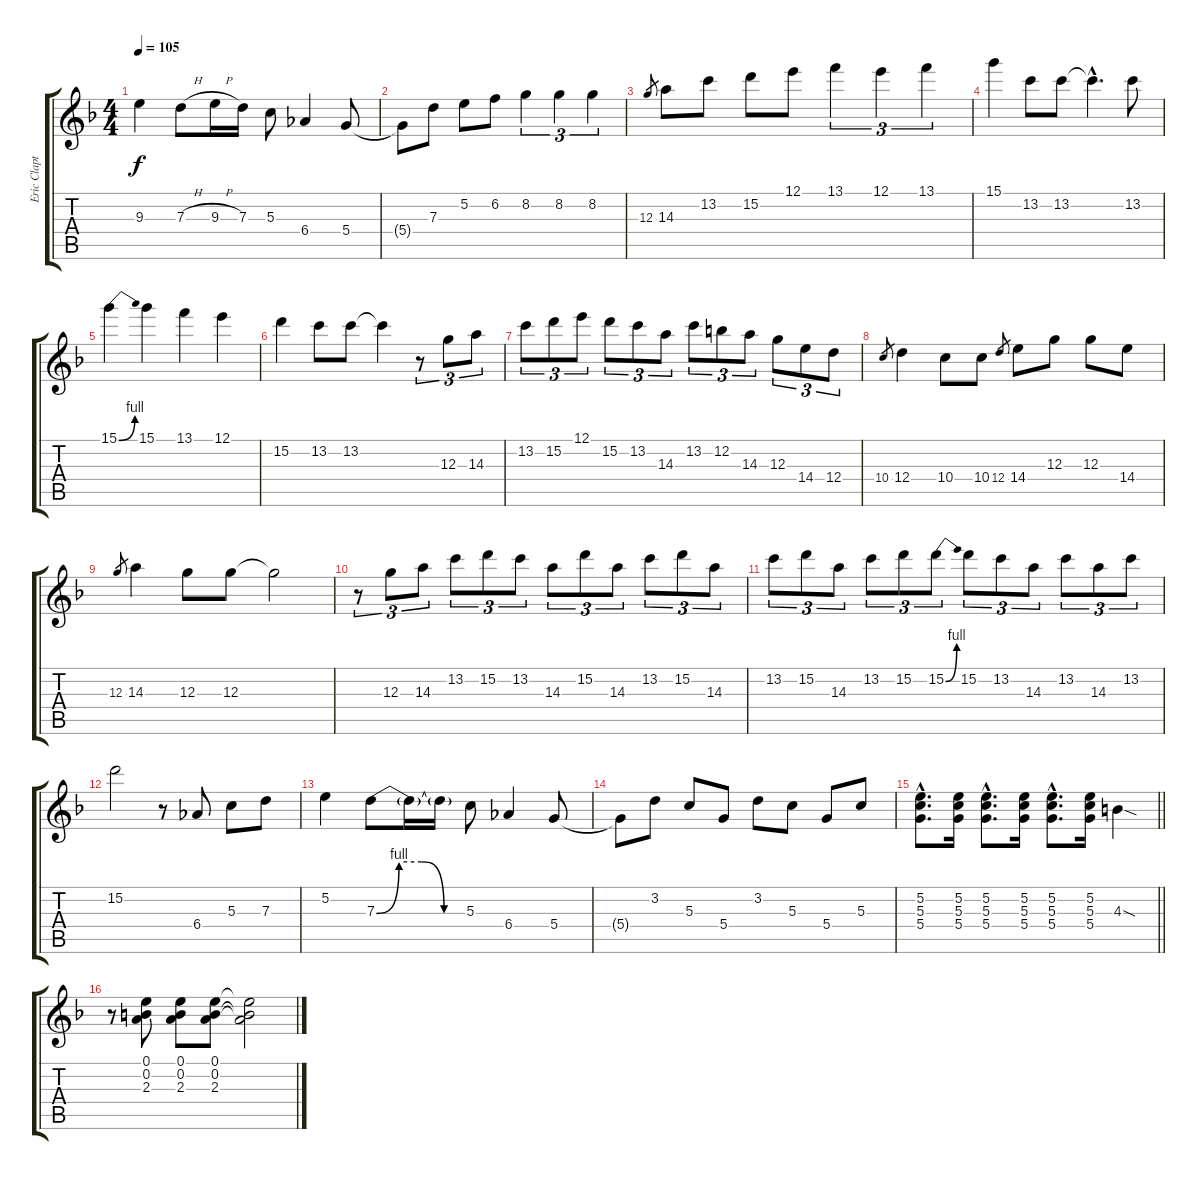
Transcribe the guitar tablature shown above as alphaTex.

\track ("Eric Clapton Guitar I" "Eric Clapt") {instrument overdrivenguitar}
\staff {score tabs}
\tuning (E4 B3 G3 D3 A2 E2) {hide}
\ts (4 4)
\tempo 105
\clef g2
\ks f
9.3.4{dy f} 7.3{h}.8 9.3{h}.16 7.3.16 5.3.8 6.4.4 5.4.8 |
5.4{t}.8 7.3.8 5.2.8 6.2.8 8.2.4{tu (3 2)} 8.2.4{tu (3 2)} 8.2.4{tu (3 2)} |
12.3.8{gr} 14.3.8 13.2.8 15.2.8 12.1.8 13.1.4{tu (3 2)} 12.1.4{tu (3 2)} 13.1.4{tu (3 2)} |
15.1.4 13.2.8 13.2.8 13.2{hac t}.4{d} 13.2.8 |
15.1{be (bend 0 0 60 4)}.4 15.1.4 13.1.4 12.1.4 |
15.2.4 13.2.8 13.2.8 13.2{t}.4 r.8{tu (3 2)} 12.3.8{tu (3 2)} 14.3.8{tu (3 2)} |
13.2.8{tu (3 2)} 15.2.8{tu (3 2)} 12.1.8{tu (3 2)} 15.2.8{tu (3 2)} 13.2.8{tu (3 2)} 14.3.8{tu (3 2)} 13.2.8{tu (3 2)} 12.2.8{tu (3 2)} 14.3.8{tu (3 2)} 12.3.8{tu (3 2)} 14.4.8{tu (3 2)} 12.4.8{tu (3 2)} |
10.4.8{gr} 12.4.4 10.4.8 10.4.8 12.4.8{gr} 14.4.8 12.3.8 12.3.8 14.4.8 |
12.3.8{gr} 14.3.4 12.3.8 12.3.8 12.3{t}.2 |
r.8{tu (3 2)} 12.3.8{tu (3 2)} 14.3.8{tu (3 2)} 13.2.8{tu (3 2)} 15.2.8{tu (3 2)} 13.2.8{tu (3 2)} 14.3.8{tu (3 2)} 15.2.8{tu (3 2)} 14.3.8{tu (3 2)} 13.2.8{tu (3 2)} 15.2.8{tu (3 2)} 14.3.8{tu (3 2)} |
13.2.8{tu (3 2)} 15.2.8{tu (3 2)} 14.3.8{tu (3 2)} 13.2.8{tu (3 2)} 15.2.8{tu (3 2)} 15.2{be (bend 0 0 60 4)}.8{tu (3 2)} 15.2.8{tu (3 2)} 13.2.8{tu (3 2)} 14.3.8{tu (3 2)} 13.2.8{tu (3 2)} 14.3.8{tu (3 2)} 13.2.8{tu (3 2)} |
15.2.2 r.8 6.4.8 5.3.8 7.3.8 |
5.2.4 7.3{be (custom 0 0 15 4 30 4 45 0 60 0)}.8 7.3{t}.16 7.3{t}.16 5.3.8 6.4.4 5.4.8 |
5.4{t}.8 3.2.8 5.3.8 5.4.8 3.2.8 5.3.8 5.4.8 5.3.8 |
\barLineRight lightlight
(5.2{hac} 5.3{hac} 5.4{hac}).8{d} (5.2 5.3 5.4).16 (5.2{hac} 5.3{hac} 5.4{hac}).8{d} (5.2 5.3 5.4).16 (5.2{hac} 5.3{hac} 5.4{hac}).8{d} (5.2 5.3 5.4).16 4.3{sod}.4 |
r.8 (0.1 0.2 2.3).8 (0.1 0.2 2.3).8 (0.1 0.2 2.3).8 (0.1{t} 0.2{t} 2.3{t}).2
